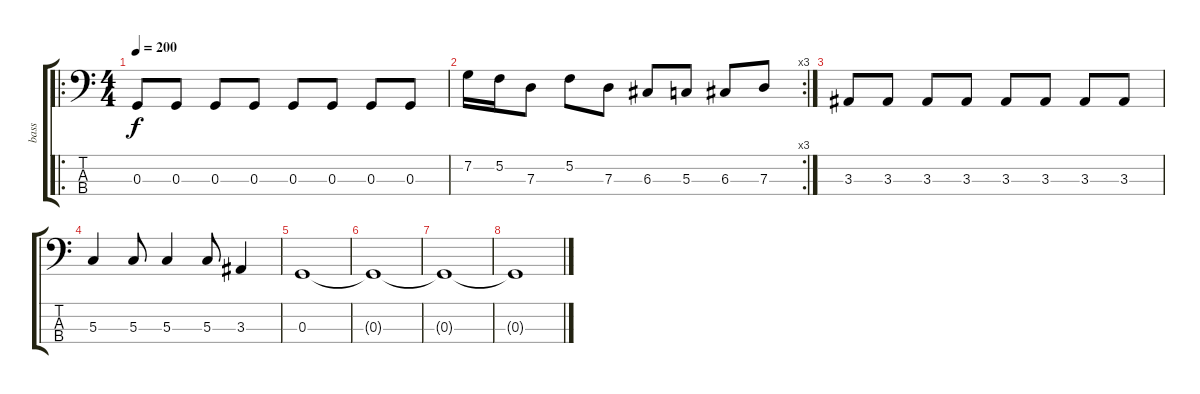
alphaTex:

\track ("bass" "bass") {instrument electricbasspick}
\staff {score tabs}
\tuning (F2 C2 G1 D1) {hide}
\ro
\ts (4 4)
\tempo 200
\clef f4
\ks c
0.3.8{dy f} 0.3.8 0.3.8 0.3.8 0.3.8 0.3.8 0.3.8 0.3.8 |
\rc 3
7.2.16 5.2.16 7.3.8 5.2.8 7.3.8 6.3.8 5.3.8 6.3.8 7.3.8 |
3.3.8 3.3.8 3.3.8 3.3.8 3.3.8 3.3.8 3.3.8 3.3.8 |
5.3.4 5.3.8 5.3.4 5.3.8 3.3.4 |
0.3.1 |
0.3{t}.1 |
0.3{t}.1 |
0.3{t}.1
